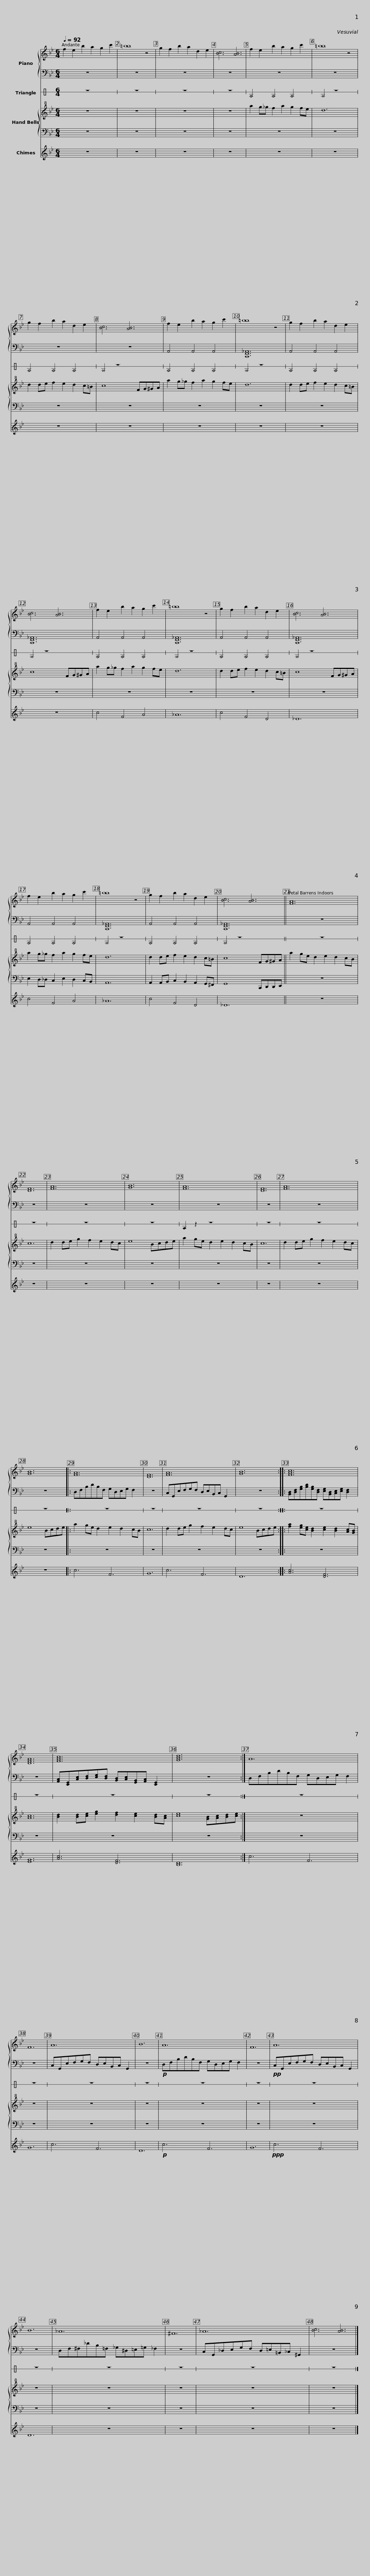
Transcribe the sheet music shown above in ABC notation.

X:1
%%score { 1 | 2 } 3 { 4 | 5 } 6
L:1/8
Q:1/4=92
M:6/4
I:linebreak $
K:Bb
V:1 treble+15
V:2 bass
V:3 perc stafflines=1
K:none
V:4 treble+8
V:5 bass
V:6 treble
V:1
 f2 e2 b2 a2 g2 c'2 | [b=b]8 z4 | g2 f2 b2 a2 d2 e2 | [Bc]6 [AB]6 | f2 e2 b2 a2 g2 c'2 |$ %5
 [b=b]8 z4 | g2 f2 b2 a2 d2 e2 | [Bc]6 [AB]6 | f2 e2 b2 a2 g2 c'2 | [b=b]8 z4 |$ %10
 g2 f2 b2 a2 d2 e2 | [Bc]6 [AB]6 | f2 e2 b2 a2 g2 c'2 | [b=b]8 z4 |$ g2 f2 b2 a2 d2 e2 | %15
 [Bc]6 [AB]6 | f2 e2 b2 a2 g2 c'2 | [b=b]8 z4 |$ g2 f2 b2 a2 d2 e2 | [Bc]6 [AB]6 || %20
 [FA]12 | [DF]12 | [FA]12 |$ [GB]12 | [FA]12 | %25
 [DF]12 | [FA]12 | [GB]12 |:$ [FA]12 | [DF]12 | %30
 [FA]12 | [GB]12 ::$ [FAc]12 | [DFA]12 | [FAc]12 | %35
 [GBd]12 :|$ A12 | F12 | A12 | B12 | %40
 A12 |$ F12 | A12 | B12 | _A12 | %45
 ^F12 |$ _A12 | [Bc]6 [AB]6 |] %48
V:2
 z12 | z12 | z12 | z12 | z12 |$ %5
 z12 | z12 | z12 | A,,4 A,,4 A,,4 | [C,,F,,_A,,]12 |$ %10
 A,,4 A,,4 A,,4 | [C,,F,,_A,,]12 | A,,4 A,,4 A,,4 | [C,,F,,_A,,]12 |$ A,,4 A,,4 A,,4 | %15
 [C,,F,,_A,,]12 | A,,4 A,,4 A,,4 | [C,,F,,_A,,]12 |$ A,,4 A,,4 A,,4 | [C,,F,,_A,,]12 || %20
 z12 | z12 | z12 |$ z12 | z12 | %25
 z12 | z12 | z12 |:$ D,F,B,DB,F, G,D,E,G, F,2 | z12 | %30
 C,G,,E,F,G,F, D,E,B,,C, G,,2 | z12 ::$ [B,,D,][D,F,][G,B,][B,D][G,B,][D,F,] [E,G,][B,,D,][C,E,][E,G,] [D,F,]2 | z12 | [A,,C,][E,,G,,][C,E,][D,F,][E,G,][D,F,] [B,,D,][C,E,][G,,B,,][A,,C,] [E,,G,,]2 | %35
 z12 :|$ D,F,B,DB,F, G,D,E,G, F,2 | z12 | C,G,,E,F,G,F, D,E,B,,C, G,,2 | z12 | %40
!p! D,F,B,DB,F, G,D,E,G, F,2 |$ z12 |!pp! C,G,,E,F,G,F, D,E,B,,C, G,,2 | z12 | D,F,^F,_DB,=F, _G,^D,=E,=G, _F,2 | %45
 z12 |$ C,G,,_D,E,G,F, D,=E,=B,,_C, ^G,,2 | z12 |] %48
V:3
[K:C] z12 | z12 | z12 | z12 | E4 E4 E4 |$ %5
 ^E4 z8 | E4 E4 E4 | ^E4 z8 | E4 E4 E4 | ^E4 z8 |$ %10
 E4 E4 E4 | ^E4 z8 | E4 E4 E4 | ^E4 z8 |$ E4 E4 E4 | %15
 ^E4 z8 | E4 E4 E4 | ^E4 z8 |$ E4 E4 E4 | ^E4 z8 || %20
 z12 | z12 | z12 |$ z12 | E2 z2 z8 | %25
 z12 | z12 | z12 |:$ z12 | z12 | %30
 z12 | z12 ::$ z12 | z12 | z12 | %35
 z12 :|$ z12 | z12 | z12 | z12 | %40
 z12 |$ z12 | z12 | z12 | z12 | %45
 z12 |$ z12 | z12 |] %48
V:4
 z12 | z12 | z12 | z12 | a2 g_g f2 a2 g2 fe |$ %5
 d12 | d2 de f2 e2 d2 c=B | c8 FG^GA | a2 g_g f2 a2 g2 fe | d12 |$ %10
 d2 de f2 e2 d2 c=B | c8 FG^GA | a2 g_g f2 a2 g2 fe | d12 |$ d2 de f2 e2 d2 c=B | %15
 c8 FG^GA | a2 g_g f2 a2 g2 fe | d12 |$ d2 de f2 e2 d2 c=B | c8 FG^GA || %20
 a2 ge d2 e2 d2 cB | c12 | d2 de g2 f2 e2 dc |$ e8 Bcde | a2 ge d2 e2 d2 cB | %25
 c12 | d2 de g2 f2 e2 dc | e8 Bcde |:$ a2 ge d2 e2 d2 cB | c12 | %30
 d2 de g2 f2 e2 dc | e8 Bcde ::$ [fa]2 [eg][ce] [Bd]2 [ce]2 [Bd]2 [Ac][GB] | [Ac]12 | [Bd]2 [Bd][ce] [eg]2 [df]2 [ce]2 [Bd][Ac] | %35
 [ce]8 [GB][Ac][Bd][ce] :|$ z12 | z12 | z12 | z12 | %40
 z12 |$ z12 | z12 | z12 | z12 | %45
 z12 |$ z12 | z12 |] %48
V:5
 z12 | z12 | z12 | z12 | z12 |$ %5
 z12 | z12 | z12 | z12 | z12 |$ %10
 z12 | z12 | z12 | z12 |$ z12 | %15
 z12 | E,2 D,_D, C,2 E,2 D,2 C,B,, | A,,12 |$ A,,2 A,,B,, C,2 B,,2 A,,2 G,,^F,, | G,,8 C,,D,,D,,E,, || %20
 z12 | z12 | z12 |$ z12 | z12 | %25
 z12 | z12 | z12 |:$ z12 | z12 | %30
 z12 | z12 ::$ z12 | z12 | z12 | %35
 z12 :|$ z12 | z12 | z12 | z12 | %40
 z12 |$ z12 | z12 | z12 | z12 | %45
 z12 |$ z12 | z12 |] %48
V:6
 z12 | z12 | z12 | z12 | z12 |$ %5
 z12 | z12 | z12 | z12 | z12 |$ %10
 z12 | z12 | c4 F4 A4 | _A12 |$ c4 F4 D4 | %15
 _D12 | c4 F4 A4 | _A12 |$ c4 F4 D4 | _D12 || %20
 z12 | z12 | z12 |$ z12 | z12 | %25
 z12 | z12 | z12 |:$ c6 F6 | G12 | %30
 c6 F6 | D12 ::$ [Ac]6 [DF]6 | [EG]12 | [Ac]6 [DF]6 | %35
 [B,D]12 :|$ c6 F6 | G12 | c6 F6 | D12 | %40
!p! c6 F6 |$ G12 |!ppp! c6 F6 | D12 | z12 | %45
 z12 |$ z12 | z12 |] %48
